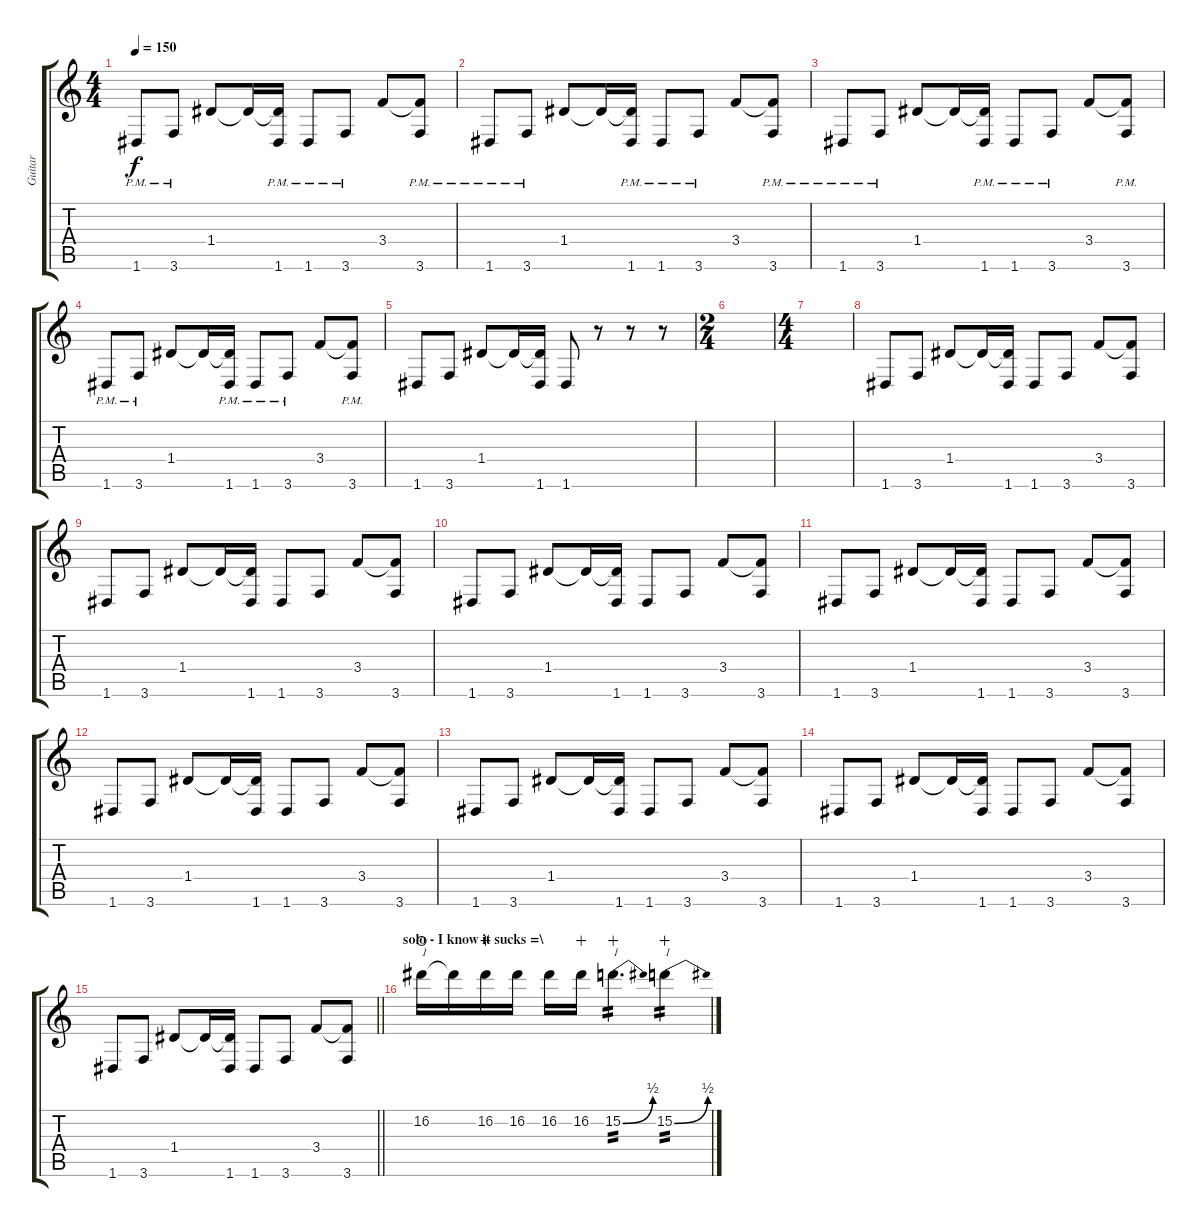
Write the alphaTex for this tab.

\track ("Guitar" "Guitar") {instrument distortionguitar}
\staff {score tabs}
\tuning (E4 B3 G3 D3 A2 D2) {hide}
\ts (4 4)
\tempo 150
\clef g2
\ks c
1.6{pm}.8{dy f} 3.6{pm}.8 1.4.8 1.4{t}.16 (1.4{t} 1.6{pm}).16 1.6{pm}.8 3.6{pm}.8 3.4.8 (3.4{t} 3.6{pm}).8 |
1.6{pm}.8 3.6{pm}.8 1.4.8 1.4{t}.16 (1.4{t} 1.6{pm}).16 1.6{pm}.8 3.6{pm}.8 3.4.8 (3.4{t} 3.6{pm}).8 |
1.6{pm}.8 3.6{pm}.8 1.4.8 1.4{t}.16 (1.4{t} 1.6{pm}).16 1.6{pm}.8 3.6{pm}.8 3.4.8 (3.4{t} 3.6{pm}).8 |
1.6{pm}.8 3.6{pm}.8 1.4.8 1.4{t}.16 (1.4{t} 1.6{pm}).16 1.6{pm}.8 3.6{pm}.8 3.4.8 (3.4{t} 3.6{pm}).8 |
1.6.8 3.6.8 1.4.8 1.4{t}.16 (1.4{t} 1.6).16 1.6.8 r.8 r.8 r.8 |
\ts (2 4)
|
\ts (4 4)
|
1.6.8 3.6.8 1.4.8 1.4{t}.16 (1.4{t} 1.6).16 1.6.8 3.6.8 3.4.8 (3.4{t} 3.6).8 |
1.6.8 3.6.8 1.4.8 1.4{t}.16 (1.4{t} 1.6).16 1.6.8 3.6.8 3.4.8 (3.4{t} 3.6).8 |
1.6.8 3.6.8 1.4.8 1.4{t}.16 (1.4{t} 1.6).16 1.6.8 3.6.8 3.4.8 (3.4{t} 3.6).8 |
1.6.8 3.6.8 1.4.8 1.4{t}.16 (1.4{t} 1.6).16 1.6.8 3.6.8 3.4.8 (3.4{t} 3.6).8 |
1.6.8 3.6.8 1.4.8 1.4{t}.16 (1.4{t} 1.6).16 1.6.8 3.6.8 3.4.8 (3.4{t} 3.6).8 |
1.6.8 3.6.8 1.4.8 1.4{t}.16 (1.4{t} 1.6).16 1.6.8 3.6.8 3.4.8 (3.4{t} 3.6).8 |
1.6.8 3.6.8 1.4.8 1.4{t}.16 (1.4{t} 1.6).16 1.6.8 3.6.8 3.4.8 (3.4{t} 3.6).8 |
\barLineRight lightlight
1.6.8 3.6.8 1.4.8 1.4{t}.16 (1.4{t} 1.6).16 1.6.8 3.6.8 3.4.8 (3.4{t} 3.6).8 |
\section ("" "solo - I know it sucks =\\")
16.2.16{txt "1" waho} 16.2{t}.16 16.2.16{wahc} 16.2.16 16.2.16 16.2.16{wahc} 15.2{be (bend 0 0 60 2)}.4{d txt "1" tp 2 wahc} 15.2{be (bend 0 0 60 2)}.4{txt "1" tp 2 wahc}
